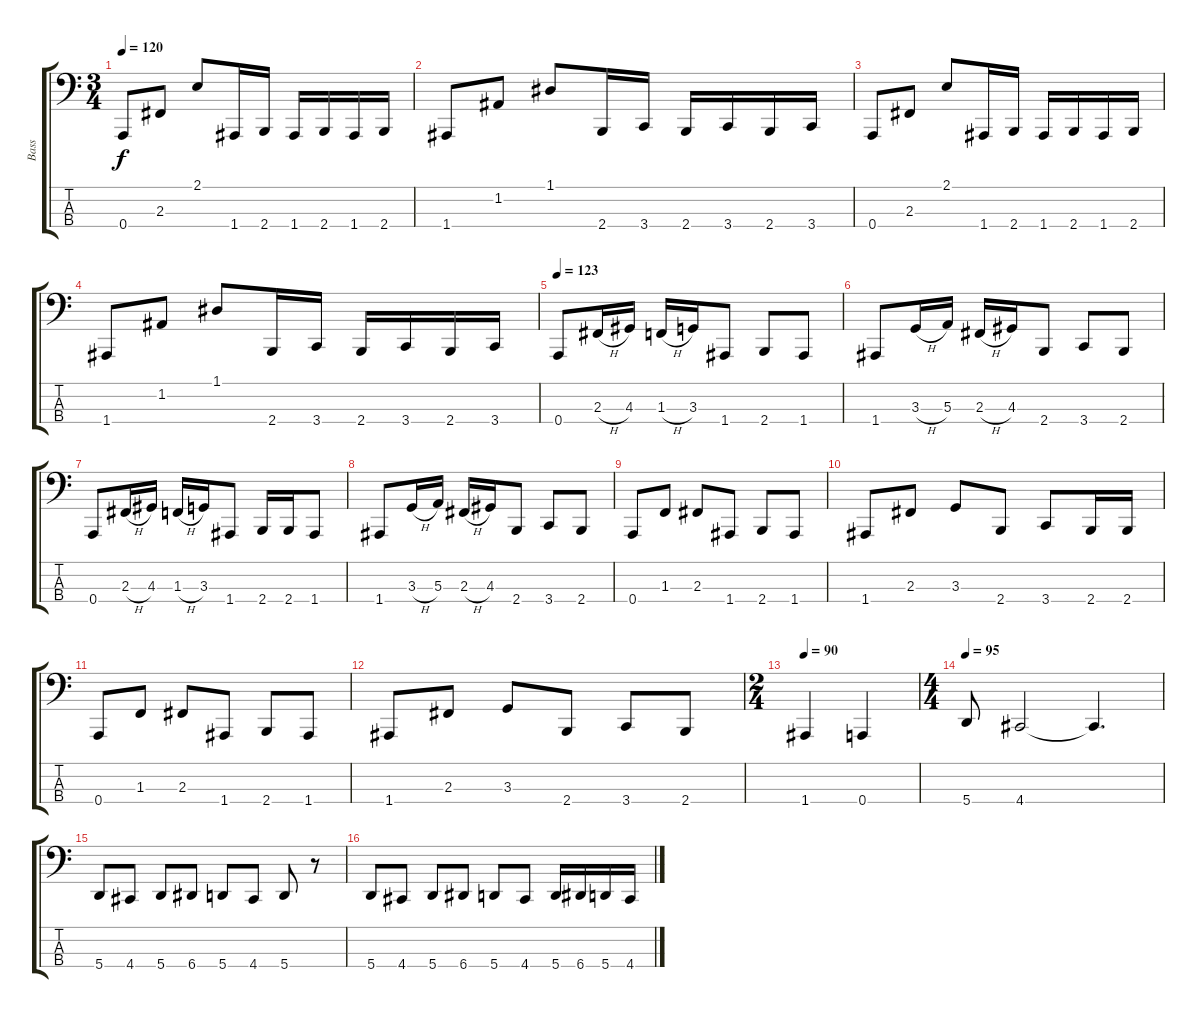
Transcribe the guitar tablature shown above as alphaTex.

\track ("Bass" "Bass") {instrument electricbasspick}
\staff {score tabs}
\tuning (D2 A1 E1 A0) {hide}
\ts (3 4)
\tempo 120
\clef f4
\ks c
0.4.8{dy f} 2.3.8 2.1.8 1.4.16 2.4.16 1.4.16 2.4.16 1.4.16 2.4.16 |
1.4.8 1.2.8 1.1.8 2.4.16 3.4.16 2.4.16 3.4.16 2.4.16 3.4.16 |
0.4.8 2.3.8 2.1.8 1.4.16 2.4.16 1.4.16 2.4.16 1.4.16 2.4.16 |
1.4.8 1.2.8 1.1.8 2.4.16 3.4.16 2.4.16 3.4.16 2.4.16 3.4.16 |
\tempo 123
0.4.8 2.3{h}.16 4.3.16 1.3{h}.16 3.3.16 1.4.8 2.4.8 1.4.8 |
1.4.8 3.3{h}.16 5.3.16 2.3{h}.16 4.3.16 2.4.8 3.4.8 2.4.8 |
0.4.8 2.3{h}.16 4.3.16 1.3{h}.16 3.3.16 1.4.8 2.4.16 2.4.16 1.4.8 |
1.4.8 3.3{h}.16 5.3.16 2.3{h}.16 4.3.16 2.4.8 3.4.8 2.4.8 |
0.4.8 1.3.8 2.3.8 1.4.8 2.4.8 1.4.8 |
1.4.8 2.3.8 3.3.8 2.4.8 3.4.8 2.4.16 2.4.16 |
0.4.8 1.3.8 2.3.8 1.4.8 2.4.8 1.4.8 |
1.4.8 2.3.8 3.3.8 2.4.8 3.4.8 2.4.8 |
\ts (2 4)
\tempo 90
1.4.4 0.4.4 |
\ts (4 4)
\tempo 95
5.4.8 4.4.2 4.4{t}.4{d} |
5.4.8 4.4.8 5.4.8 6.4.8 5.4.8 4.4.8 5.4.8 r.8 |
5.4.8 4.4.8 5.4.8 6.4.8 5.4.8 4.4.8 5.4.16 6.4.16 5.4.16 4.4.16
